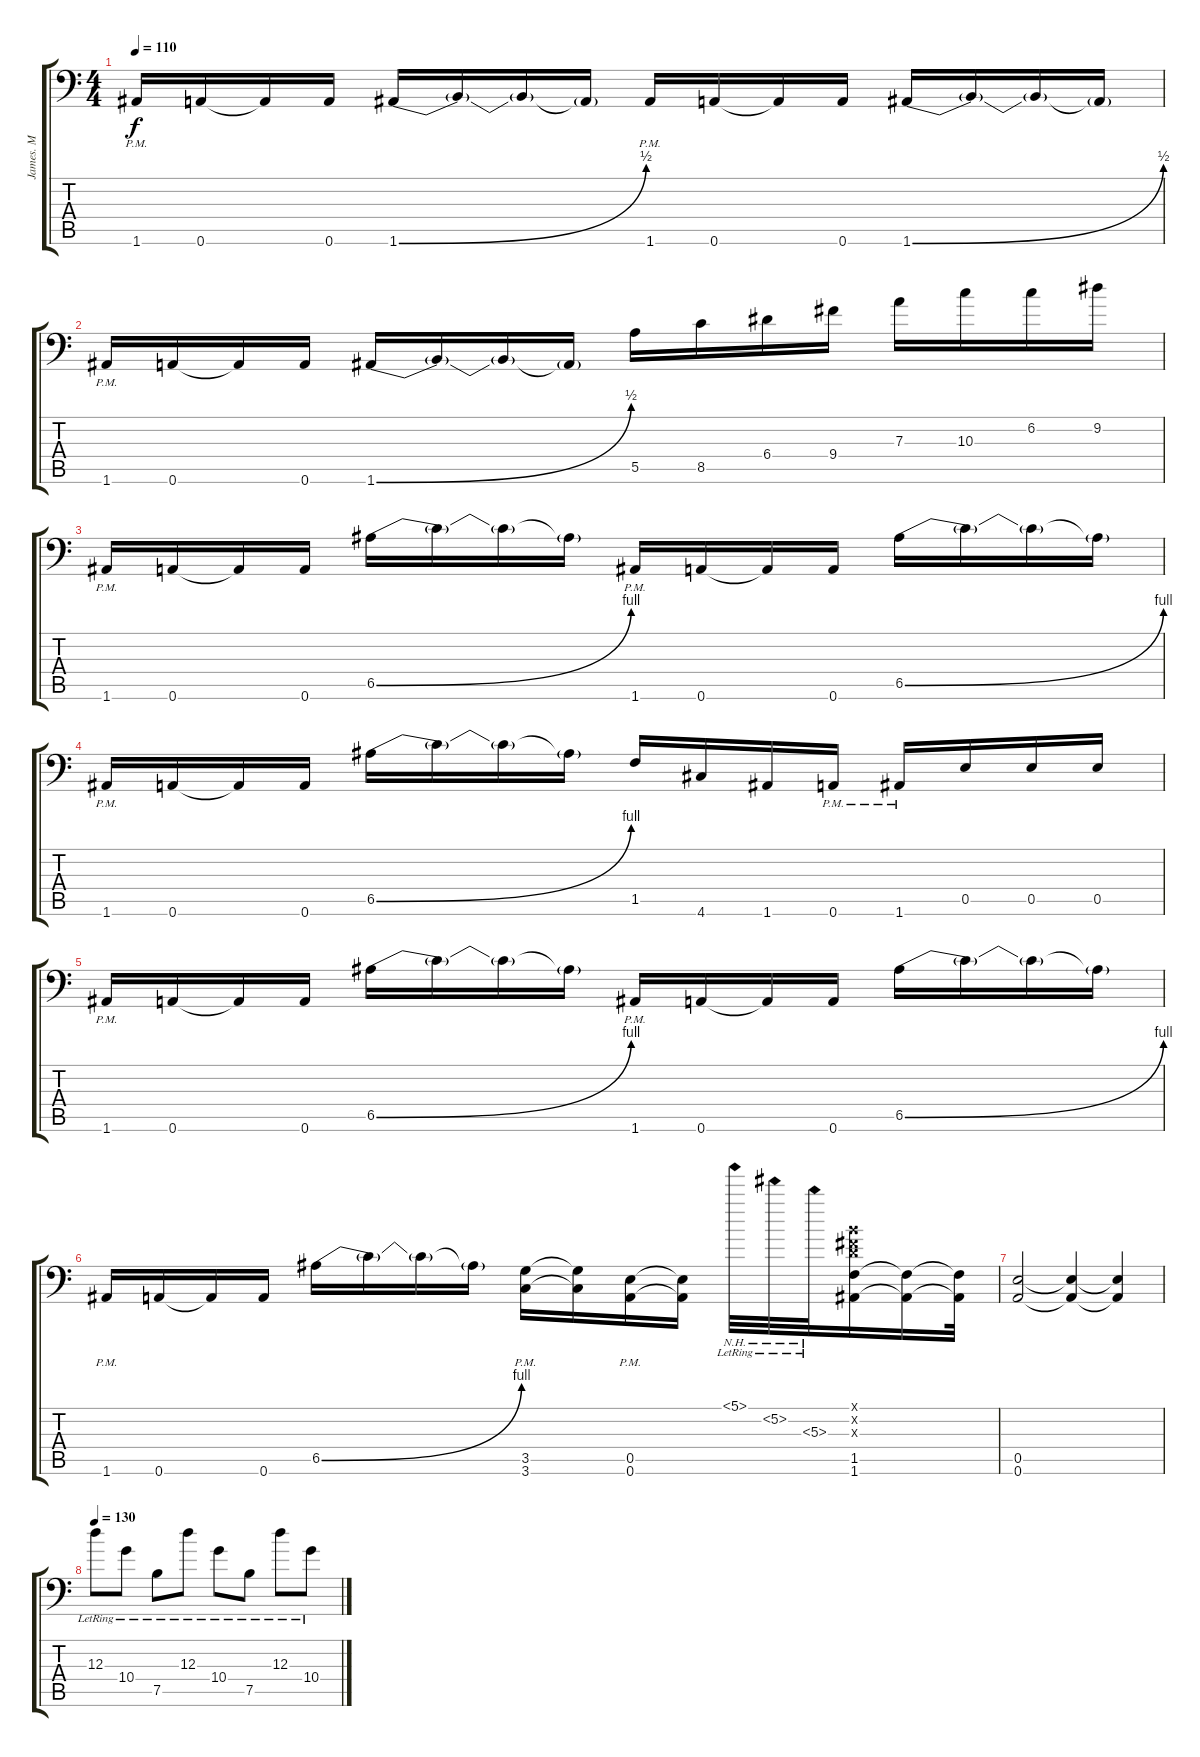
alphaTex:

\track ("James. M" "James. M") {instrument distortionguitar}
\staff {score tabs}
\tuning (B3 Gb3 D3 A2 E2 A1) {hide}
\ts (4 4)
\tempo 110
\clef f4
\ks c
1.6{pm}.16{dy f} 0.6.16 0.6{t}.16 0.6.16 1.6{be (bend 0 0 60 2)}.16 1.6{t}.16 1.6{t}.16 1.6{t}.16 1.6{pm}.16 0.6.16 0.6{t}.16 0.6.16 1.6{be (bend 0 0 60 2)}.16 1.6{t}.16 1.6{t}.16 1.6{t}.16 |
1.6{pm}.16 0.6.16 0.6{t}.16 0.6.16 1.6{be (bend 0 0 60 2)}.16 1.6{t}.16 1.6{t}.16 1.6{t}.16 5.5.16 8.5.16 6.4.16 9.4.16 7.3.16 10.3.16 6.2.16 9.2.16 |
1.6{pm}.16 0.6.16 0.6{t}.16 0.6.16 6.5{be (bend 0 0 60 4)}.16 6.5{t}.16 6.5{t}.16 6.5{t}.16 1.6{pm}.16 0.6.16 0.6{t}.16 0.6.16 6.5{be (bend 0 0 60 4)}.16 6.5{t}.16 6.5{t}.16 6.5{t}.16 |
1.6{pm}.16 0.6.16 0.6{t}.16 0.6.16 6.5{be (bend 0 0 60 4)}.16 6.5{t}.16 6.5{t}.16 6.5{t}.16 1.5.16 4.6.16 1.6.16 0.6{pm}.16 1.6{pm}.16 0.5.16 0.5.16 0.5.16 |
1.6{pm}.16 0.6.16 0.6{t}.16 0.6.16 6.5{be (bend 0 0 60 4)}.16 6.5{t}.16 6.5{t}.16 6.5{t}.16 1.6{pm}.16 0.6.16 0.6{t}.16 0.6.16 6.5{be (bend 0 0 60 4)}.16 6.5{t}.16 6.5{t}.16 6.5{t}.16 |
1.6{pm}.16 0.6.16 0.6{t}.16 0.6.16 6.5{be (bend 0 0 60 4)}.16 6.5{t}.16 6.5{t}.16 6.5{t}.16 (3.5{pm} 3.6{pm}).16 (3.5{t} 3.6{t}).16 (0.5{pm} 0.6{pm}).16 (0.5{t} 0.6{t}).16 5.1{nh lr}.32 5.2{nh lr}.32 5.3{nh lr}.32 (0.1{x} 0.2{x} 0.3{x} 1.5 1.6).16 (1.5{t} 1.6{t}).16 (1.5{t} 1.6{t}).32 |
(0.5 0.6).2{volume 10} (0.5{t} 0.6{t}).4{volume 14} (0.5{t} 0.6{t}).4 |
\tempo 130
12.3{lr}.8{instrument electricguitarclean} 10.4{lr}.8 7.5{lr}.8 12.3{lr}.8 10.4{lr}.8 7.5{lr}.8 12.3{lr}.8 10.4{lr}.8
